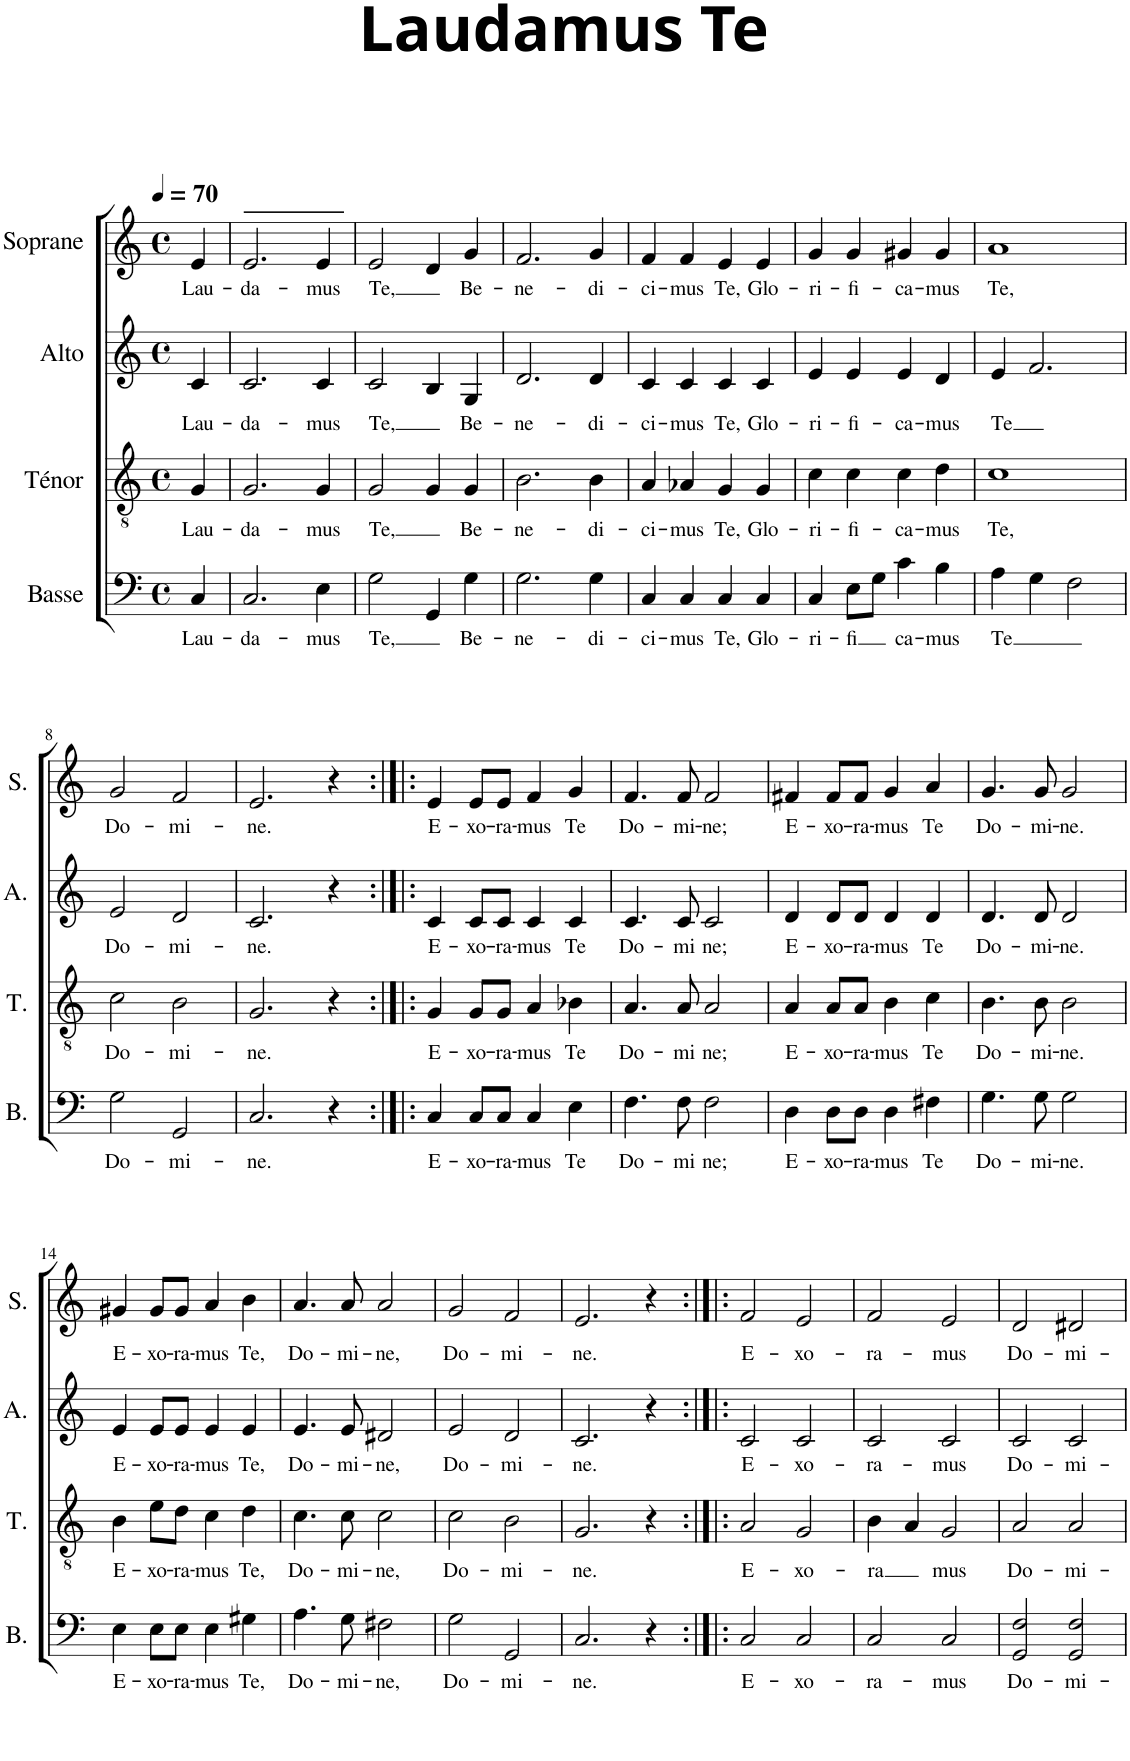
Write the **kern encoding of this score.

**kern	**text	**kern	**text	**kern	**text	**kern	**text
*part4	*part4	*part3	*part3	*part2	*part2	*part1	*part1
*staff4	*staff4	*staff3	*staff3	*staff2	*staff2	*staff1	*staff1
*I"Basse	*	*I"Ténor	*	*I"Alto	*	*I"Soprane	*
*I'B.	*	*I'T.	*	*I'A.	*	*I'S.	*
*clefF4	*	*clefGv2	*	*clefG2	*	*clefG2	*
*k[]	*	*k[]	*	*k[]	*	*k[]	*
*M4/4	*	*M4/4	*	*M4/4	*	*M4/4	*
*met(c)	*	*met(c)	*	*met(c)	*	*met(c)	*
*MM70	*	*MM70	*	*MM70	*	*MM70	*
=1	=1	=1	=1	=1	=1	=1	=1
!	!LO:LY:b	!	!LO:LY:b	!	!LO:LY:b	!	!LO:LY:b
4C/	Lau-	4G/	Lau-	4c/	Lau-	4e/	Lau-
=2	=2	=2	=2	=2	=2	=2	=2
!	!LO:LY:b	!	!LO:LY:b	!	!LO:LY:b	!	!LO:LY:b
2.C/	-da-	2.G/	-da-	2.c/	-da-	2.e/	-da-
!	!LO:LY:b	!	!LO:LY:b	!	!LO:LY:b	!	!LO:LY:b
4E\	-mus	4G/	-mus	4c/	-mus	4e/	-mus
=3	=3	=3	=3	=3	=3	=3	=3
!	!LO:LY:b	!	!LO:LY:b	!	!LO:LY:b	!	!LO:LY:b
2G\	Te,	2G/	Te,	2c/	Te,	2e/	Te,
4GG/	.	4G/	.	4B/	.	4d/	.
!	!LO:LY:b	!	!LO:LY:b	!	!LO:LY:b	!	!LO:LY:b
4G\	Be-	4G/	Be-	4G/	Be-	4g/	Be-
=4	=4	=4	=4	=4	=4	=4	=4
!	!LO:LY:b	!	!LO:LY:b	!	!LO:LY:b	!	!LO:LY:b
2.G\	-ne-	2.B\	-ne-	2.d/	-ne-	2.f/	-ne-
!	!LO:LY:b	!	!LO:LY:b	!	!LO:LY:b	!	!LO:LY:b
4G\	-di-	4B\	-di-	4d/	-di-	4g/	-di-
=5	=5	=5	=5	=5	=5	=5	=5
!	!LO:LY:b	!	!LO:LY:b	!	!LO:LY:b	!	!LO:LY:b
4C/	-ci-	4A/	-ci-	4c/	-ci-	4f/	-ci-
!	!LO:LY:b	!	!LO:LY:b	!	!LO:LY:b	!	!LO:LY:b
4C/	-mus	4A-X/	-mus	4c/	-mus	4f/	-mus
!	!LO:LY:b	!	!LO:LY:b	!	!LO:LY:b	!	!LO:LY:b
4C/	Te,	4G/	Te,	4c/	Te,	4e/	Te,
!	!LO:LY:b	!	!LO:LY:b	!	!LO:LY:b	!	!LO:LY:b
4C/	Glo-	4G/	Glo-	4c/	Glo-	4e/	Glo-
=6	=6	=6	=6	=6	=6	=6	=6
!	!LO:LY:b	!	!LO:LY:b	!	!LO:LY:b	!	!LO:LY:b
4C/	-ri-	4c\	-ri-	4e/	-ri-	4g/	-ri-
!	!LO:LY:b	!	!LO:LY:b	!	!LO:LY:b	!	!LO:LY:b
8E\L	-fi	4c\	-fi-	4e/	-fi-	4g/	-fi-
8G\J	.	.	.	.	.	.	.
!	!LO:LY:b	!	!LO:LY:b	!	!LO:LY:b	!	!LO:LY:b
4c\	ca-	4c\	-ca-	4e/	-ca-	4g#X/	-ca-
!	!LO:LY:b	!	!LO:LY:b	!	!LO:LY:b	!	!LO:LY:b
4B\	-mus	4d\	-mus	4d/	-mus	4g#/	-mus
=7	=7	=7	=7	=7	=7	=7	=7
!	!LO:LY:b	!	!LO:LY:b	!	!LO:LY:b	!	!LO:LY:b
4A\	Te	1c	Te,	4e/	Te	1a	Te,
4G\	.	.	.	2.f/	.	.	.
2F\	.	.	.	.	.	.	.
!!LO:LB:g=z
=8	=8	=8	=8	=8	=8	=8	=8
!	!LO:LY:b	!	!LO:LY:b	!	!LO:LY:b	!	!LO:LY:b
2G\	Do-	2c\	Do-	2e/	Do-	2g/	Do-
!	!LO:LY:b	!	!LO:LY:b	!	!LO:LY:b	!	!LO:LY:b
2GG/	-mi-	2B\	-mi-	2d/	-mi-	2f/	-mi-
=9	=9	=9	=9	=9	=9	=9	=9
!	!LO:LY:b	!	!LO:LY:b	!	!LO:LY:b	!	!LO:LY:b
2.C/	-ne.	2.G/	-ne.	2.c/	-ne.	2.e/	-ne.
4r	.	4r	.	4r	.	4r	.
=10:|!|:	=10:|!|:	=10:|!|:	=10:|!|:	=10:|!|:	=10:|!|:	=10:|!|:	=10:|!|:
!	!LO:LY:b	!	!LO:LY:b	!	!LO:LY:b	!	!LO:LY:b
4C/	E-	4G/	E-	4c/	E-	4e/	E-
!	!LO:LY:b	!	!LO:LY:b	!	!LO:LY:b	!	!LO:LY:b
8C/L	-xo-	8G/L	-xo-	8c/L	-xo-	8e/L	-xo-
!	!LO:LY:b	!	!LO:LY:b	!	!LO:LY:b	!	!LO:LY:b
8C/J	-ra-	8G/J	-ra-	8c/J	-ra-	8e/J	-ra-
!	!LO:LY:b	!	!LO:LY:b	!	!LO:LY:b	!	!LO:LY:b
4C/	-mus	4A/	-mus	4c/	-mus	4f/	-mus
!	!LO:LY:b	!	!LO:LY:b	!	!LO:LY:b	!	!LO:LY:b
4E\	Te	4B-X\	Te	4c/	Te	4g/	Te
=11	=11	=11	=11	=11	=11	=11	=11
!	!LO:LY:b	!	!LO:LY:b	!	!LO:LY:b	!	!LO:LY:b
4.F\	Do-	4.A/	Do-	4.c/	Do-	4.f/	Do-
!	!LO:LY:b	!	!LO:LY:b	!	!LO:LY:b	!	!LO:LY:b
8F\	-mi	8A/	-mi	8c/	-mi	8f/	-mi-
!	!LO:LY:b	!	!LO:LY:b	!	!LO:LY:b	!	!LO:LY:b
2F\	-ne;	2A/	-ne;	2c/	-ne;	2f/	-ne;
=12	=12	=12	=12	=12	=12	=12	=12
!	!LO:LY:b	!	!LO:LY:b	!	!LO:LY:b	!	!LO:LY:b
4D\	E-	4A/	E-	4d/	E-	4f#X/	E-
!	!LO:LY:b	!	!LO:LY:b	!	!LO:LY:b	!	!LO:LY:b
8D\L	-xo-	8A/L	-xo-	8d/L	-xo-	8f#/L	-xo-
!	!LO:LY:b	!	!LO:LY:b	!	!LO:LY:b	!	!LO:LY:b
8D\J	-ra-	8A/J	-ra-	8d/J	-ra-	8f#/J	-ra-
!	!LO:LY:b	!	!LO:LY:b	!	!LO:LY:b	!	!LO:LY:b
4D\	-mus	4B\	-mus	4d/	-mus	4g/	-mus
!	!LO:LY:b	!	!LO:LY:b	!	!LO:LY:b	!	!LO:LY:b
4F#X\	Te	4c\	Te	4d/	Te	4a/	Te
=13	=13	=13	=13	=13	=13	=13	=13
!	!LO:LY:b	!	!LO:LY:b	!	!LO:LY:b	!	!LO:LY:b
4.G\	Do-	4.B\	Do-	4.d/	Do-	4.g/	Do-
!	!LO:LY:b	!	!LO:LY:b	!	!LO:LY:b	!	!LO:LY:b
8G\	-mi-	8B\	-mi-	8d/	-mi-	8g/	-mi-
!	!LO:LY:b	!	!LO:LY:b	!	!LO:LY:b	!	!LO:LY:b
2G\	-ne.	2B\	-ne.	2d/	-ne.	2g/	-ne.
!!LO:LB:g=z
=14	=14	=14	=14	=14	=14	=14	=14
!	!LO:LY:b	!	!LO:LY:b	!	!LO:LY:b	!	!LO:LY:b
4E\	E-	4B\	E-	4e/	E-	4g#X/	E-
!	!LO:LY:b	!	!LO:LY:b	!	!LO:LY:b	!	!LO:LY:b
8E\L	-xo-	8e\L	-xo-	8e/L	-xo-	8g#/L	-xo-
!	!LO:LY:b	!	!LO:LY:b	!	!LO:LY:b	!	!LO:LY:b
8E\J	-ra-	8d\J	-ra-	8e/J	-ra-	8g#/J	-ra-
!	!LO:LY:b	!	!LO:LY:b	!	!LO:LY:b	!	!LO:LY:b
4E\	-mus	4c\	-mus	4e/	-mus	4a/	-mus
!	!LO:LY:b	!	!LO:LY:b	!	!LO:LY:b	!	!LO:LY:b
4G#X\	Te,	4d\	Te,	4e/	Te,	4b\	Te,
=15	=15	=15	=15	=15	=15	=15	=15
!	!LO:LY:b	!	!LO:LY:b	!	!LO:LY:b	!	!LO:LY:b
4.A\	Do-	4.c\	Do-	4.e/	Do-	4.a/	Do-
!	!LO:LY:b	!	!LO:LY:b	!	!LO:LY:b	!	!LO:LY:b
8G\	-mi-	8c\	-mi-	8e/	-mi-	8a/	-mi-
!	!LO:LY:b	!	!LO:LY:b	!	!LO:LY:b	!	!LO:LY:b
2F#X\	-ne,	2c\	-ne,	2d#X/	-ne,	2a/	-ne,
=16	=16	=16	=16	=16	=16	=16	=16
!	!LO:LY:b	!	!LO:LY:b	!	!LO:LY:b	!	!LO:LY:b
2G\	Do-	2c\	Do-	2e/	Do-	2g/	Do-
!	!LO:LY:b	!	!LO:LY:b	!	!LO:LY:b	!	!LO:LY:b
2GG/	-mi-	2B\	-mi-	2d/	-mi-	2f/	-mi-
=17	=17	=17	=17	=17	=17	=17	=17
!	!LO:LY:b	!	!LO:LY:b	!	!LO:LY:b	!	!LO:LY:b
2.C/	-ne.	2.G/	-ne.	2.c/	-ne.	2.e/	-ne.
4r	.	4r	.	4r	.	4r	.
=18:|!|:	=18:|!|:	=18:|!|:	=18:|!|:	=18:|!|:	=18:|!|:	=18:|!|:	=18:|!|:
!	!LO:LY:b	!	!LO:LY:b	!	!LO:LY:b	!	!LO:LY:b
2C/	E-	2A/	E-	2c/	E-	2f/	E-
!	!LO:LY:b	!	!LO:LY:b	!	!LO:LY:b	!	!LO:LY:b
2C/	-xo-	2G/	-xo-	2c/	-xo-	2e/	-xo-
=19	=19	=19	=19	=19	=19	=19	=19
!	!LO:LY:b	!	!LO:LY:b	!	!LO:LY:b	!	!LO:LY:b
2C/	-ra-	4B\	-ra	2c/	-ra-	2f/	-ra-
.	.	4A/	.	.	.	.	.
!	!LO:LY:b	!	!LO:LY:b	!	!LO:LY:b	!	!LO:LY:b
2C/	-mus	2G/	mus	2c/	-mus	2e/	-mus
=20	=20	=20	=20	=20	=20	=20	=20
!	!LO:LY:b	!	!LO:LY:b	!	!LO:LY:b	!	!LO:LY:b
2GG/ 2F/	Do-	2A/	Do-	2c/	Do-	2d/	Do-
!	!LO:LY:b	!	!LO:LY:b	!	!LO:LY:b	!	!LO:LY:b
2GG/ 2F/	-mi-	2A/	-mi-	2c/	-mi-	2d#X/	-mi-
=	=	=	=	=	=	=	=
*-	*-	*-	*-	*-	*-	*-	*-
